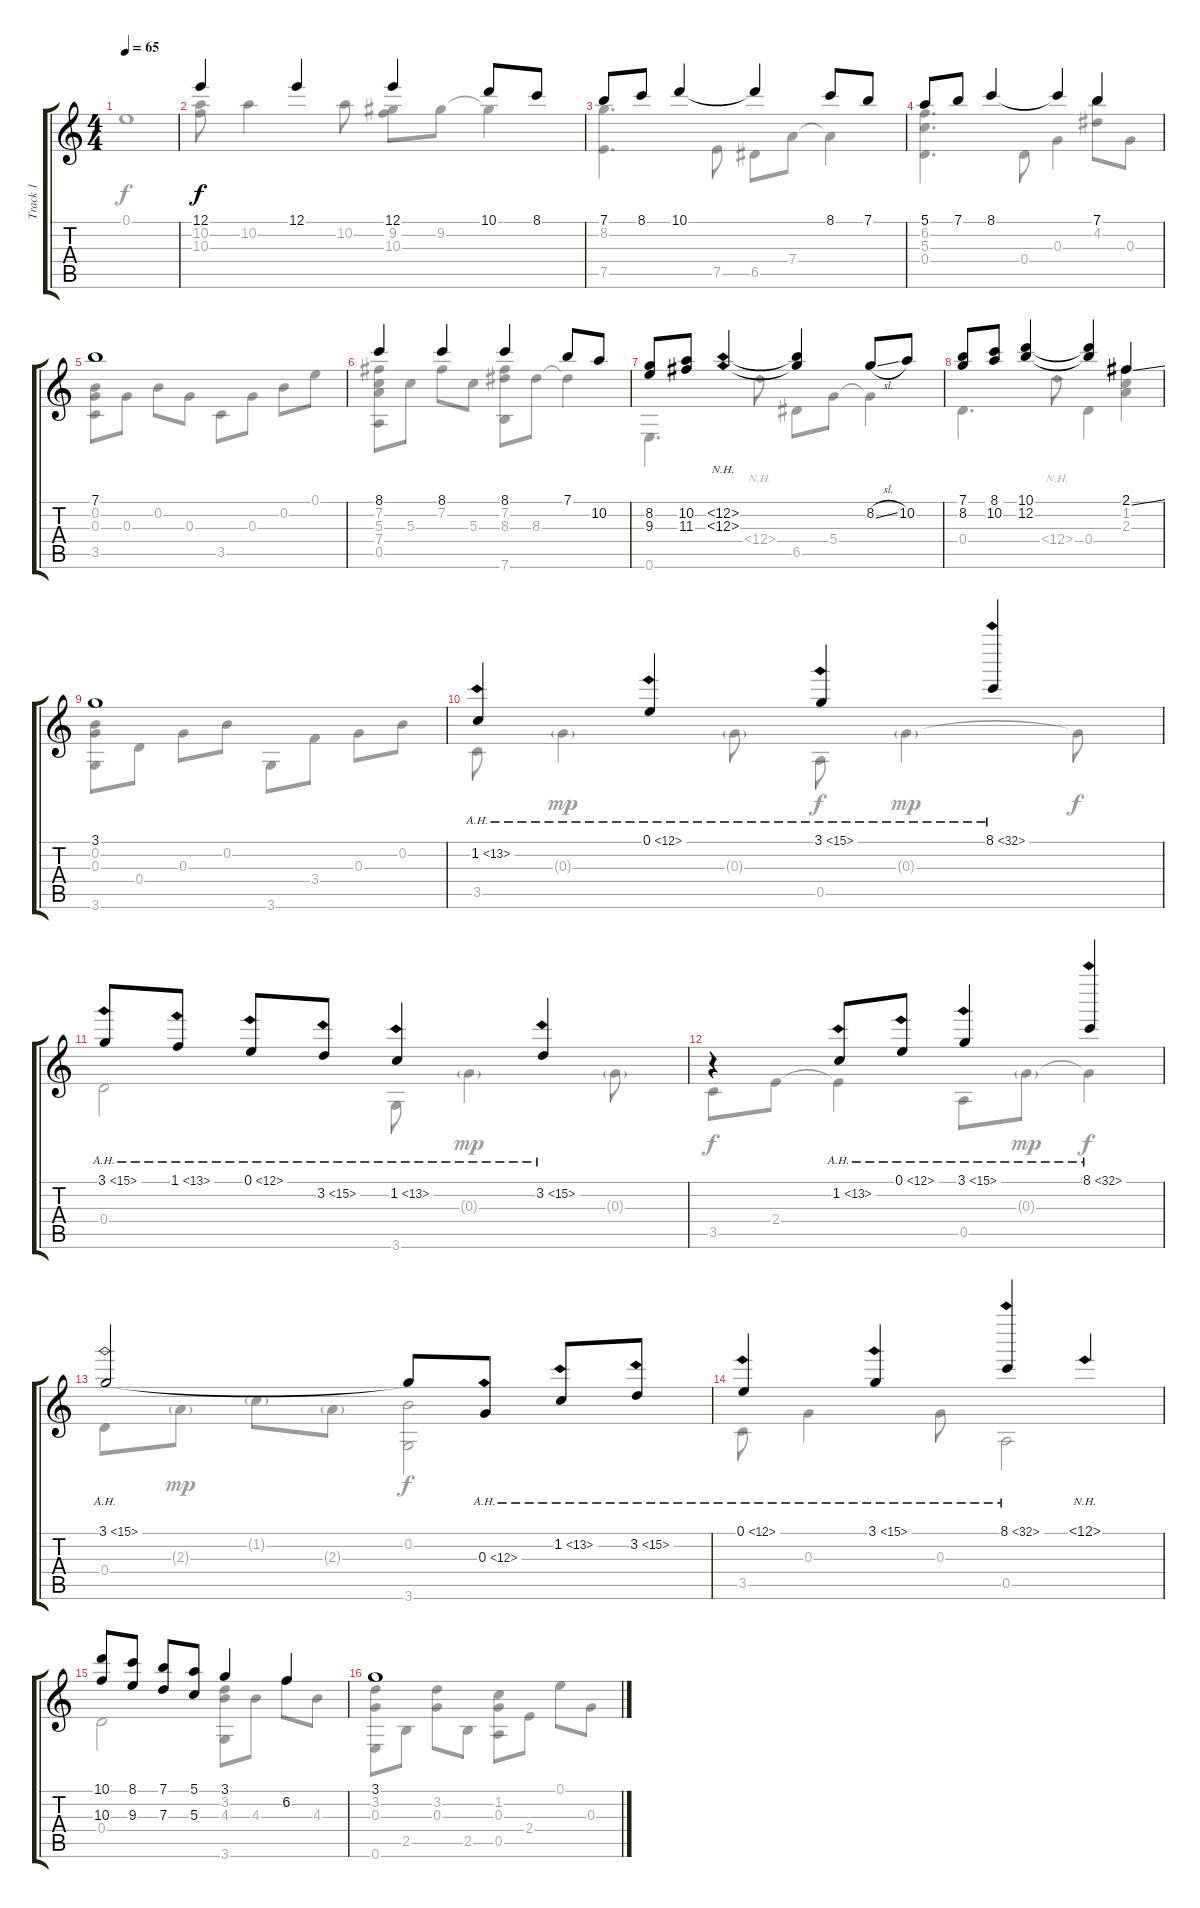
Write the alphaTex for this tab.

\track ("Track 1" "Track 1") {instrument acousticguitarsteel}
\staff {score tabs}
\tuning (E4 B3 G3 D3 A2 E2) {hide}
\voice
\ts (4 4)
\tempo 65
\clef g2
\ks c
|
12.1.4 12.1.4 12.1.4 10.1.8 8.1.8 |
7.1.8 8.1.8 10.1.4 10.1{t}.4 8.1.8 7.1.8 |
5.1.8 7.1.8 8.1.4 8.1{t}.4 7.1.4 |
7.1.1 |
8.1.4 8.1.4 8.1.4 7.1.8 10.2.8 |
(8.2 9.3).8 (10.2 11.3).8 (12.2{nh} 12.3{nh}).4 (12.2{t} 12.3{t}).4 8.2{sl}.8 10.2.8 |
(7.1 8.2).8 (8.1 10.2).8 (10.1 12.2).4 (10.1{t} 12.2{t}).4 2.1{ss}.4 |
3.1.1 |
1.2{ah 12}.4 0.1{ah 12}.4 3.1{ah 12}.4 8.1{ah 24}.4 |
3.1{ah 12}.8 1.1{ah 12}.8 0.1{ah 12}.8 3.2{ah 12}.8 1.2{ah 12}.4 3.2{ah 12}.4 |
r.4 1.2{ah 12}.8 0.1{ah 12}.8 3.1{ah 12}.4 8.1{ah 24}.4 |
3.1{ah 12}.2 3.1{t}.8 0.3{ah 12}.8 1.2{ah 12}.8 3.2{ah 12}.8 |
0.1{ah 12}.4 3.1{ah 12}.4 8.1{ah 24}.4 12.1{nh}.4 |
(10.1 10.3).8 (8.1 9.3).8 (7.1 7.3).8 (5.1 5.3).8 3.1.4 6.2.4 |
3.1.1
\voice
\clef g2
\ottava regular
\simile none
\ks c
0.1{t}.1{dy f} |
(10.2 10.3).8 10.2.4 10.2.8 (9.2 10.3).8 9.2.8 9.2{t}.4 |
(8.2 7.5).4{d} 7.5.8 6.5.8 7.4.8 7.4{t}.4 |
(6.2 5.3 0.4).4{d} 0.4.8 0.3.4 (7.1 4.2).8 0.3.8 |
(0.2 0.3 3.5).8 0.3.8 0.2.8 0.3.8 3.5.8 0.3.8 0.2.8 0.1.8 |
(7.2 5.3 7.4 0.5).8 5.3.8 7.2.8 5.3.8 (7.2 8.3 7.6).8 8.3.8 8.3{t}.4 |
0.6.4{d} 12.4{nh}.8 6.5.8 5.4.8 5.4{t}.4 |
0.4.4{d} 12.4{nh}.8 0.4.4 (2.1 1.2 2.3).4 |
(0.2 0.3 3.6).8 0.4.8 0.3.8 0.2.8 3.6.8 3.4.8 0.3.8 0.2.8 |
3.5.8 0.3{g}.4{dy mp} 0.3{g}.8 0.5.8{dy f} 0.3{g}.4{dy mp} 0.3{t}.8{dy f} |
0.4.2 3.6.8 0.3{g}.4{dy mp} 0.3{g}.8 |
3.5.8{dy f} 2.4.8 2.4{t}.4 0.5.8 0.3{g}.8{dy mp} 0.3{t}.4{dy f} |
0.4.8 2.3{g}.8{dy mp} 1.2{g}.8 2.3{g}.8 (0.2 3.6).2{dy f} |
3.5.8 0.3.4 0.3.8 0.5.2 |
0.4.2 (3.2 4.3 3.6).8 4.3.8 6.2.8 4.3.8 |
(3.2 0.3 0.6).8 2.5.8 (3.2 0.3).8 2.5.8 (1.2 0.3 0.5).8 2.4.8 0.1.8 0.3.8
